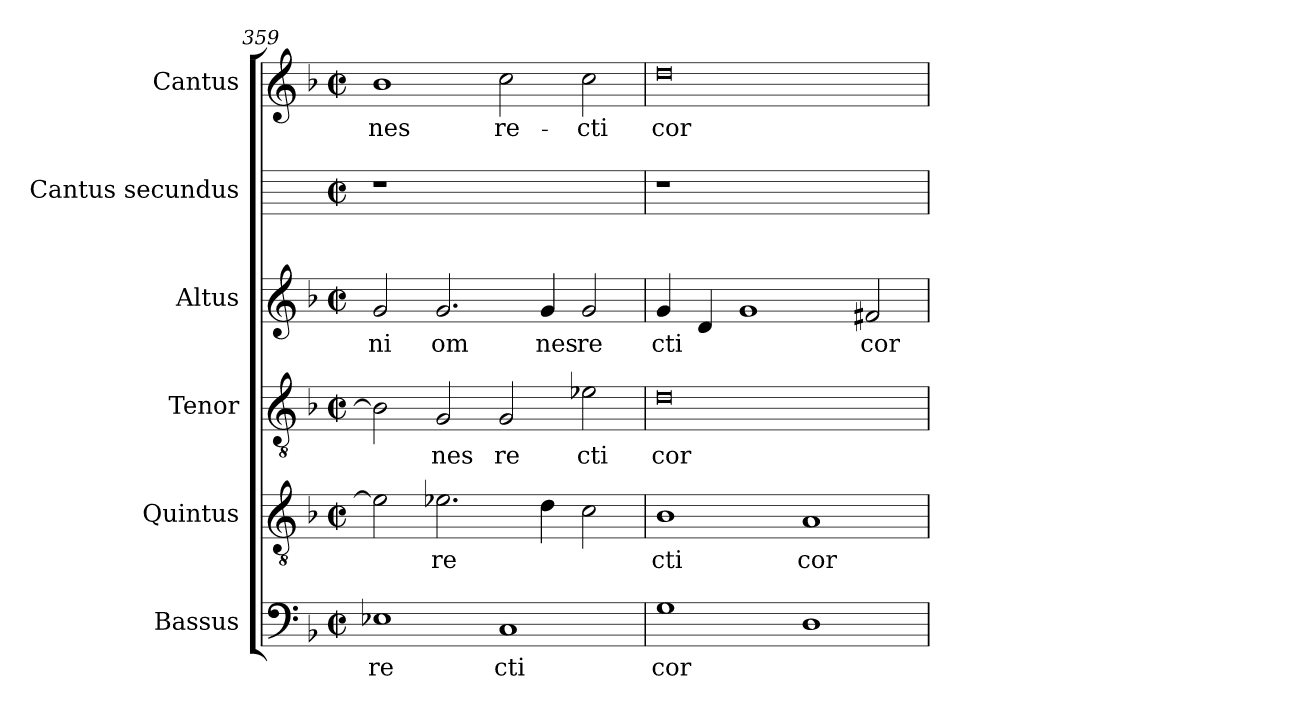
**kern	**text	**kern	**text	**kern	**text	**kern	**text	**kern	**kern	**text
*part6	*part6	*part5	*part5	*part4	*part4	*part3	*part3	*part2	*part1	*part1
*staff6	*staff6	*staff5	*staff5	*staff4	*staff4	*staff3	*staff3	*staff2	*staff1	*staff1
*I"Bassus	*	*I"Quintus	*	*I"Tenor	*	*I"Altus	*	*I"Cantus  secundus	*I"Cantus	*
*I'B	*	*I'Q	*	*I'T	*	*I'A	*	*	*I'C	*
*clefF4	*	*clefGv2	*	*clefGv2	*	*clefG2	*	*	*clefG2	*
*k[b-]	*	*k[b-]	*	*k[b-]	*	*k[b-]	*	*k[]	*k[b-]	*
*F:	*	*F:	*	*F:	*	*F:	*	*C:	*F:	*
*M2/2	*	*M2/2	*	*M2/2	*	*M2/2	*	*M2/2	*M2/2	*
*met(c|)	*	*met(c|)	*	*met(c|)	*	*met(c|)	*	*met(c|)	*met(c|)	*
=359	=359	=359	=359	=359	=359	=359	=359	=359	=359	=359
!	!LO:LY:b:cj	!	!LO:LY:b:cj	!	!LO:LY:b:cj	!	!LO:LY:b:cj	!	!	!LO:LY:b:cj
1E-X	re	2e-\]	.	2B-\]	.	2g/	ni	1r	1b-	-nes
!	!	!	!LO:LY:b:cj	!	!LO:LY:b:cj	!	!LO:LY:b:cj	!	!	!
.	.	2.e-X\	re-	2G/	nes	2.g/	om	.	.	.
!	!LO:LY:b:cj	!	!	!	!LO:LY:b:cj	!	!	!	!	!LO:LY:b:cj
1C	cti	.	.	2G/	re	.	.	1ryy	2cc\	re-
!	!	!	!LO:LY:b:cj	!	!	!	!LO:LY:b:cj	!	!	!
.	.	4d\	--	.	.	4g/	nes	.	.	.
!	!	!	!LO:LY:b:cj	!	!LO:LY:b:cj	!	!LO:LY:b:cj	!	!	!LO:LY:b:cj
.	.	2c\	--	2e-X\	cti	2g/	re	.	2cc\	-cti
=360	=360	=360	=360	=360	=360	=360	=360	=360	=360	=360
!	!LO:LY:b:cj	!	!LO:LY:b:cj	!	!LO:LY:b:cj	!	!LO:LY:b:cj	!	!	!LO:LY:b:cj
1G	cor	1B-	-cti	0d	cor	4g/	cti	1r	0dd	cor-
!	!	!	!	!	!	!	!LO:LY:b:cj	!	!	!
.	.	.	.	.	.	4d/	.	.	.	.
!	!	!	!	!	!	!	!LO:LY:b:cj	!	!	!
.	.	.	.	.	.	1g	.	.	.	.
!	!LO:LY:b:cj	!	!LO:LY:b:cj	!	!	!	!	!	!	!
1D	.	1A	cor-	.	.	.	.	1ryy	.	.
!	!	!	!	!	!	!	!LO:LY:b:cj	!	!	!
.	.	.	.	.	.	2f#/	cor	.	.	.
=	=	=	=	=	=	=	=	=	=	=
*-	*-	*-	*-	*-	*-	*-	*-	*-	*-	*-
